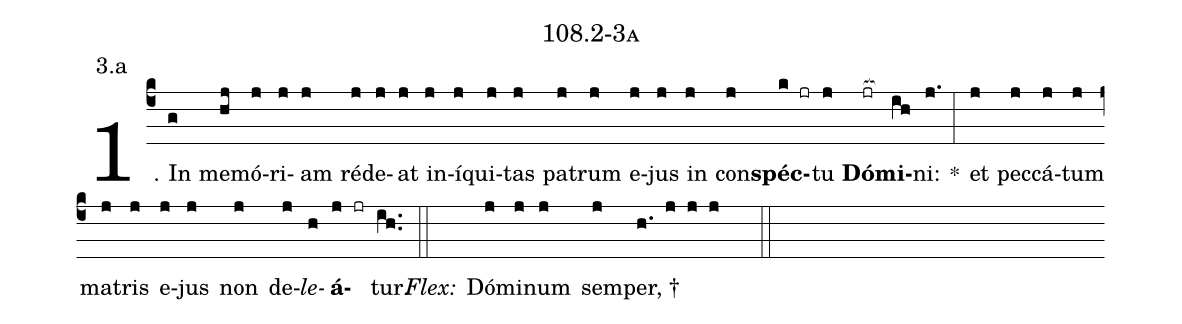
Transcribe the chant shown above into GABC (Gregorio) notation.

name: 108.2-3a;
annotation: 3.a;
%%
(c4)1. In(g) me(hj)mó(j)ri(j)am(j) réd(j)e(j)at(j) in(j)í(j)qui(j)tas(j) pa(j)trum(j) e(j)jus(j) in(j) con(j)<b>spéc</b>(k jr)tu(j) <b>Dó</b>(jr[ocb:1{])<b>mi</b>(ih[ocb:0}])ni:(j.) *(:) et(j) pec(j)cá(j)tum(j) ma(j)tris(j) e(j)jus(j) non(j) de(j)<i>le</i>(h)<b>á</b>(j jr)tur.(ih..) (::)
<i>Flex:</i>()  Dó(j)mi(j)num(j) sem(j)per, †(h. j j j  ::)
